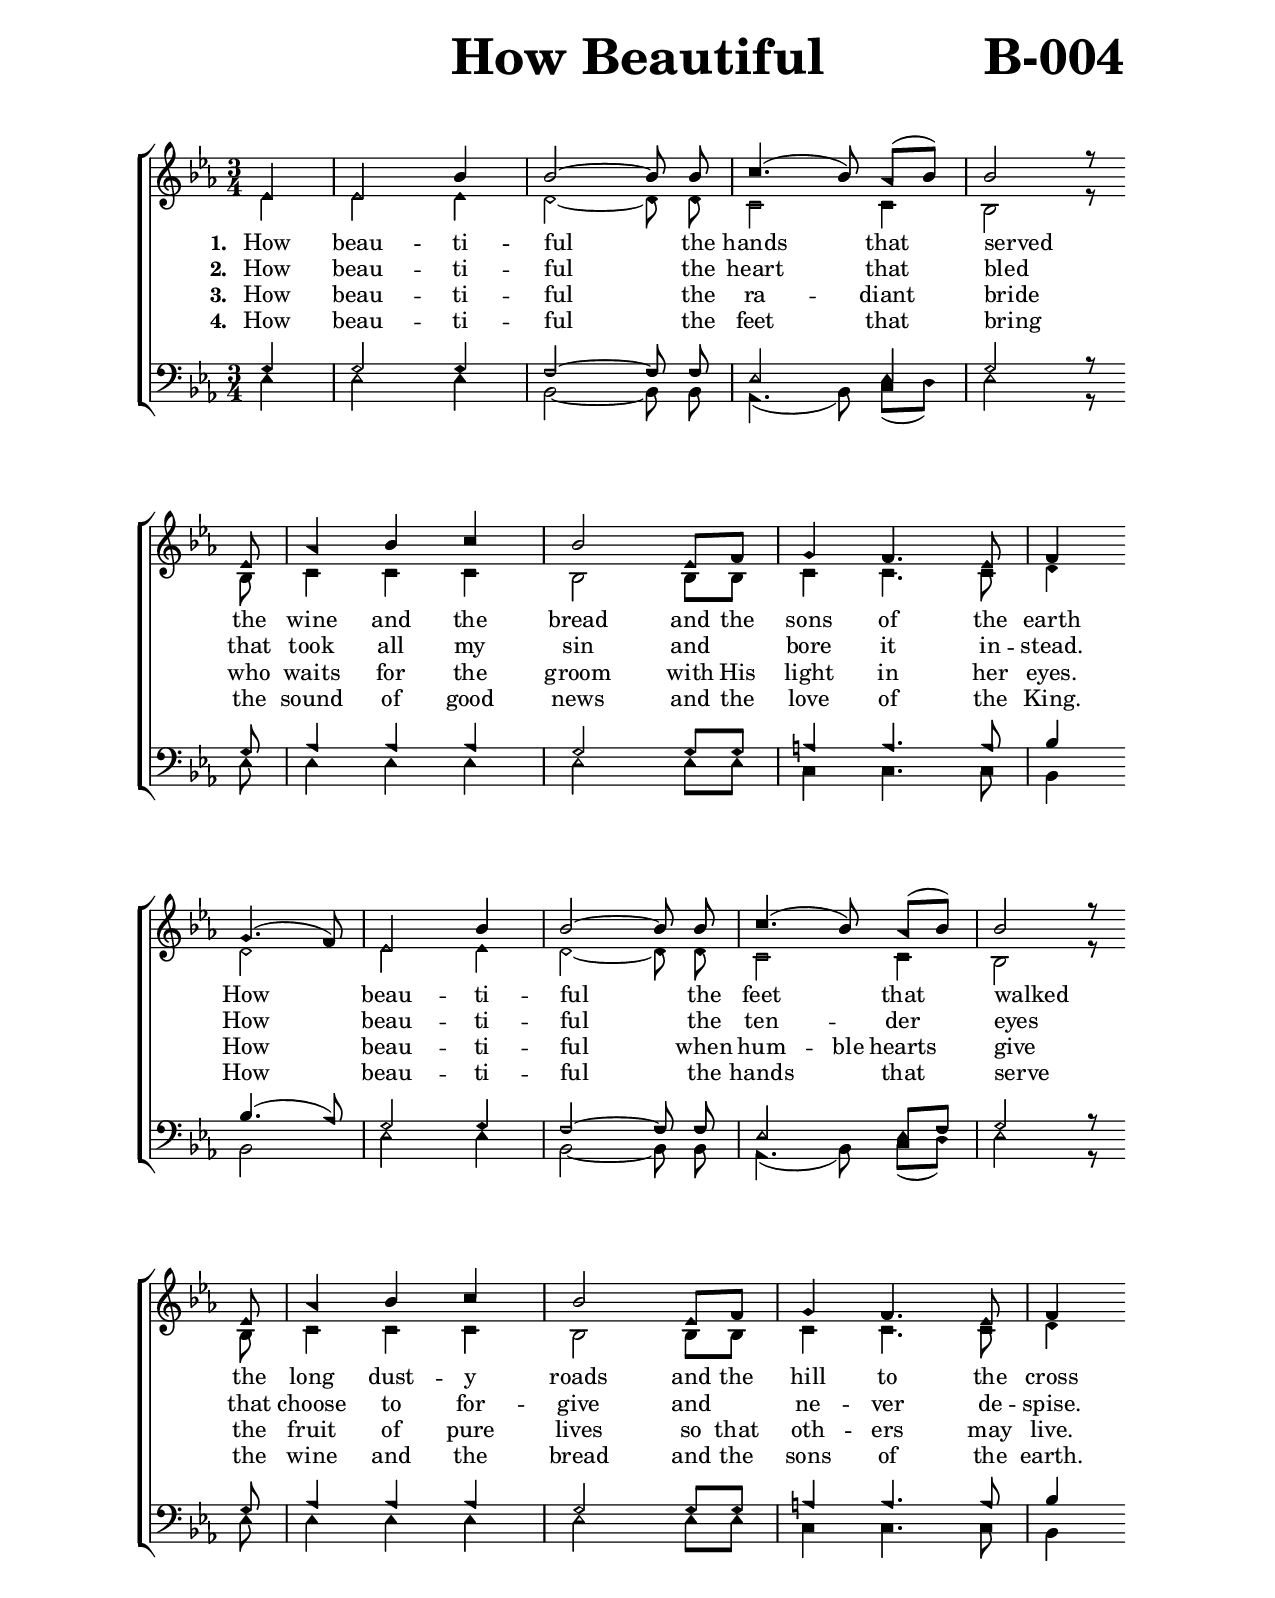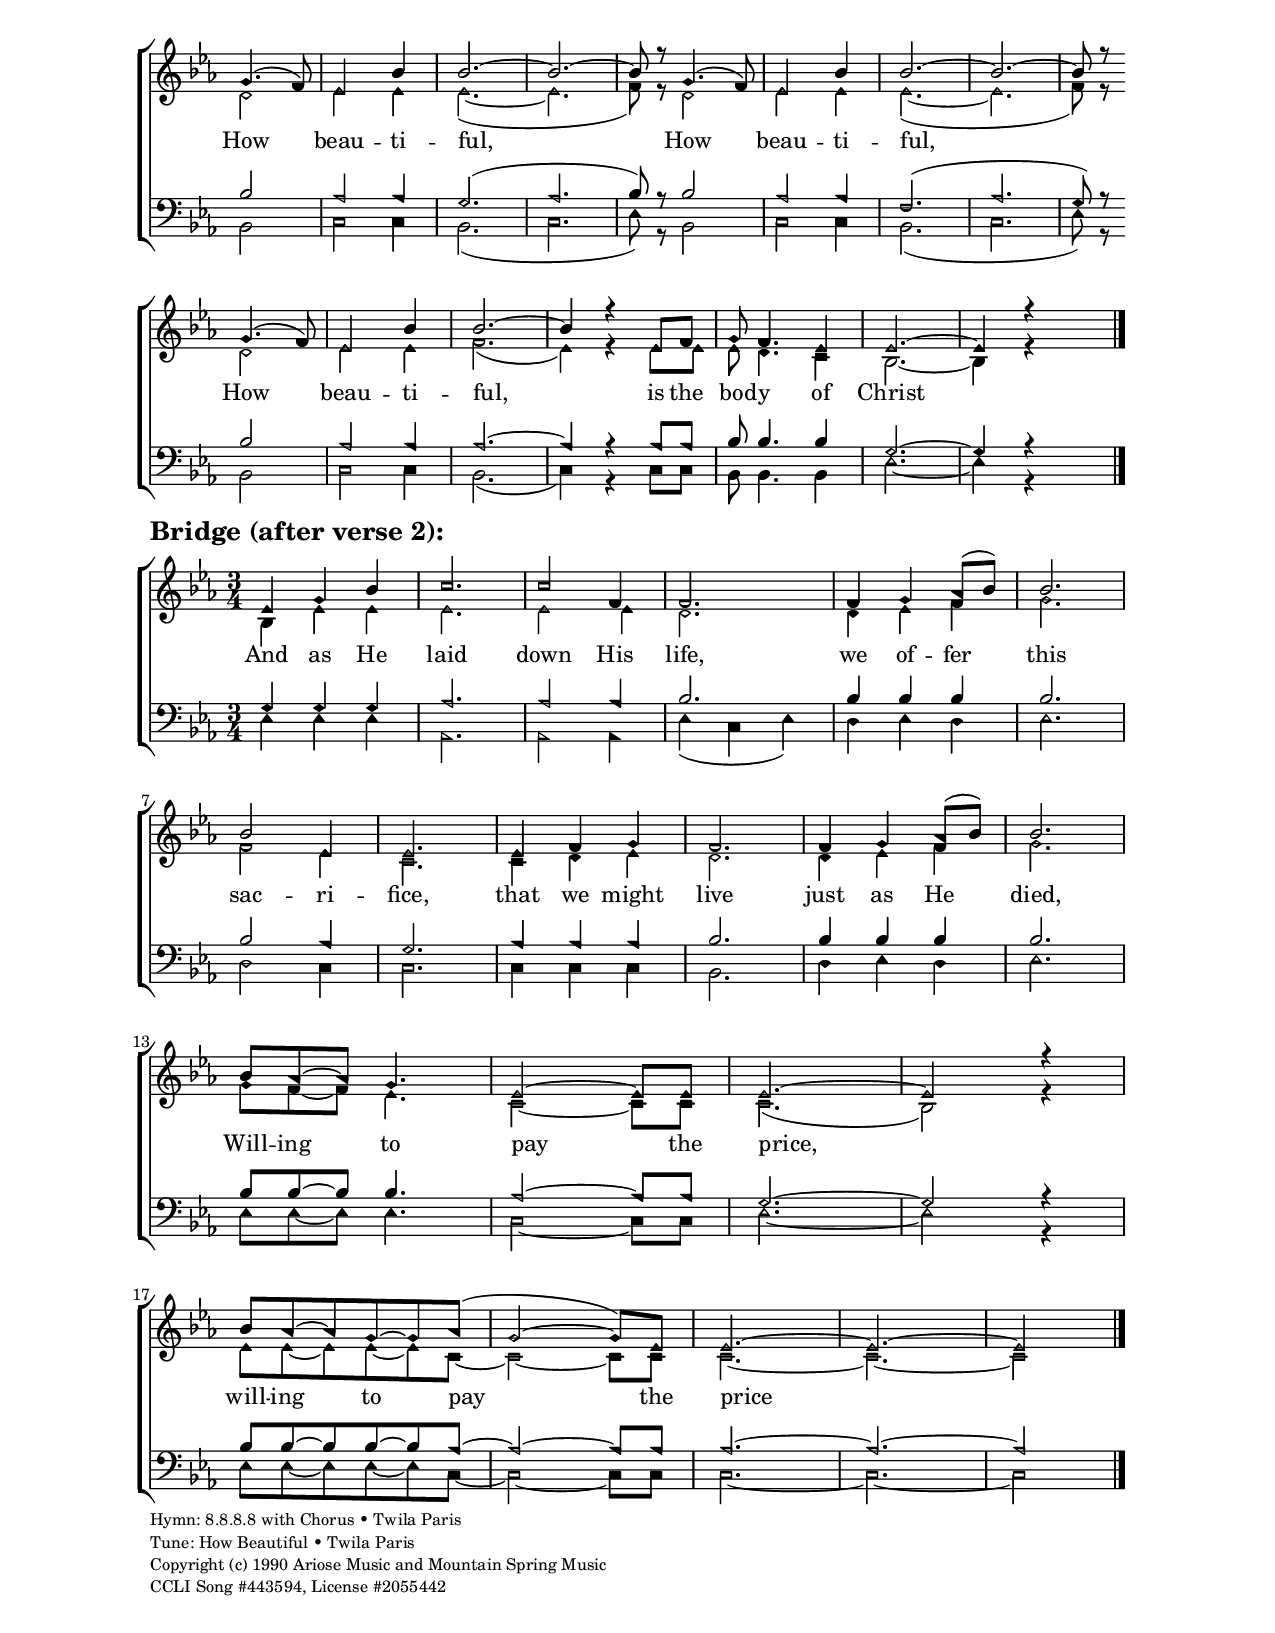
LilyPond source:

\version "2.18.2"

\version "2.18.2"

global = {
  \key ees \major
  \time 3/4
  \aikenHeads
}

\header {
  title = "How Beautiful"
  tune = "How Beautiful"
  meter = "8.8.8.8 with Chorus"
  composer = "Twila Paris"
  poet = "Twila Paris"
  songNumber = "B-004"
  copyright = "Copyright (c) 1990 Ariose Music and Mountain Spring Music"
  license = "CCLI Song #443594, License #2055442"
  scripture = \markup {
    \override #'(line-width . 60)
    \center-column {
      \vspace #4
      \abs-fontsize #24
      \italic \wordwrap-string #"Then He took the cup, gave thanks and offered it to them. - Matthew 26:26-29"
      \vspace #2
      \abs-fontsize #24
      \italic \wordwrap-string #"How beautiful are the feet of those who bring good news of good things! - Romans 10:15"
    }
  }
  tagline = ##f
}

sopranoVerse = \relative c' {
  \partial 4 ees4 \noBreak
  ees2 bes'4 \noBreak
  bes2~ bes8 \bar ""
  
  bes8 | \noBreak
  \autoBeamOff c4.( bes8) \autoBeamOn aes8( bes8) | \noBreak
  bes2 r8 \bar ""
  
  ees,8 | \noBreak
  aes4 bes4 c4 | \noBreak
  bes2 \bar ""
  
  ees,8 f8 | \noBreak
  g4 f4. ees8 | \noBreak
  f4 \bar "" \break
  
  g4.( f8) | \noBreak
  ees2 bes'4 | \noBreak
  bes2~ bes8 \bar ""
  
  bes8 | \noBreak
  \autoBeamOff c4.( bes8) \autoBeamOn aes8( bes8) | \noBreak
  bes2 r8 \bar "" \break
  
  ees,8 | \noBreak
  aes4 bes4 c4 | \noBreak
  bes2 \bar ""
  
  ees,8 f8 | \noBreak
  g4 f4. ees8 | \noBreak
  f4 \bar "" \break

  g4.( f8) | \noBreak
  ees2 bes'4 | \noBreak
  bes2.~ | \noBreak
  bes2.~ | \noBreak
  bes8 r8 \bar ""
  
  
  g4.( f8) | \noBreak
  ees2 bes'4 | \noBreak
  bes2.~ | \noBreak
  bes2.~ | \noBreak
  bes8 r8 \bar ""
  
  
  g4.( f8) | \noBreak
  ees2 bes'4 | \noBreak
  bes2.~ | \noBreak
  bes4 r4 \bar ""
  
  ees,8 f8 | \noBreak
  g8 f4. ees4 | \noBreak
  ees2.~ | \noBreak
  ees4 r4 s4 \bar "|."
}

altoVerse = \relative c' {
  % Phrase 1
  \partial 4 ees4 | \noBreak
  ees2 ees4 | \noBreak
  d2~ d8 \bar ""
  
  d8 | \noBreak
  c2 c4 | \noBreak
  bes2 r8 \bar ""
  
  bes8 | \noBreak
  c4 c4 c4 | \noBreak
  bes2 \bar ""
  
  bes8 bes8 | \noBreak
  c4 c4. c8 | \noBreak
  d4 \bar ""
  
  d2 | \noBreak
  ees2 ees4 | \noBreak
  d2~ d8 \bar ""
  
  d8 | \noBreak
  c2 c4 | \noBreak
  bes2 r8 \bar ""
  
  bes8 | \noBreak
  c4 c4 c4 | \noBreak
  bes2 \bar ""
  
  bes8 bes8 | \noBreak
  c4 c4. c8 | \noBreak
  d4 \bar ""

  d2 | \noBreak
  ees2 ees4 | \noBreak
  ees2.~( | \noBreak
  ees2. | \noBreak
  f8) r8 \bar ""
  
  d2 | \noBreak
  ees2 ees4 | \noBreak
  ees2.~( | \noBreak
  ees2. | \noBreak
  f8) r8 \bar ""
  
  d2 | \noBreak
  ees2 ees4 | \noBreak
  f2.( | \noBreak
  ees4) r4 \bar ""
  
  ees8 ees8 | \noBreak
  ees8 d4. c4 | \noBreak
  bes2.~ | \noBreak
  bes4 r4 s4 \bar "|."
}

tenorVerse = \relative c' {
  \partial 4 g4 | \noBreak
  g2 g4 | \noBreak
  f2~ f8 \bar ""
  
  f8 | \noBreak
  ees2 ees4 | \noBreak
  g2 r8 \bar ""
  
  g8 | \noBreak
  aes4 aes4 aes4 | \noBreak
  g2 \bar ""
  
  g8 g8 | \noBreak
  a4 a4. a8 | \noBreak
  bes4 \bar ""
  
  bes4.( aes8) | \noBreak
  g2 g4 | \noBreak
  f2~ f8 \bar ""
  
  f8 | \noBreak
  ees2 ees8 f8 | \noBreak
  g2 r8 \bar ""
  
  g8 | \noBreak
  aes4 aes4 aes4 | \noBreak
  g2 \bar ""
  
  g8 g8 | \noBreak
  a4 a4. a8 | \noBreak
  bes4 \bar ""

  bes2 | \noBreak
  aes2 aes4 | \noBreak
  g2.( | \noBreak
  aes2. | \noBreak
  bes8) r8 \bar ""
  
  bes2 | \noBreak
  aes2 aes4 | \noBreak
  f2.( | \noBreak
  aes2. | \noBreak
  g8) r8
  
  bes2 | \noBreak
  aes2 aes4 | \noBreak
  aes2.~ | \noBreak
  aes4 r4 \bar ""
  
  aes8 aes8 | \noBreak
  bes8 bes4. bes4 | \noBreak
  g2.~ | \noBreak
  g4 r4 s4 \bar "|."
}

bassVerse = \relative c {
  \partial 4 ees4 | \noBreak
  ees2 ees4 | \noBreak
  bes2~ bes8 \bar ""
  
  bes8 | \noBreak
  \autoBeamOff aes4.( bes8) \autoBeamOn c8( d8) | \noBreak
  ees2 r8 \bar ""
  
  ees8 | \noBreak
  ees4 ees4 ees4 | \noBreak
  ees2 \bar ""
  
  ees8 ees8 | \noBreak
  c4 c4. c8 | \noBreak
  bes4 \bar ""
  
  bes2 | \noBreak
  ees2 ees4 | \noBreak
  bes2~ bes8 \bar ""
  
  bes8 | \noBreak
  \autoBeamOff aes4.( bes8) \autoBeamOn c8( d8) | \noBreak
  ees2 r8 \bar ""
  
  ees8 | \noBreak
  ees4 ees4 ees4 | \noBreak
  ees2 \bar ""
  
  ees8 ees8 | \noBreak
  c4 c4. c8 | \noBreak
  bes4 \bar ""

  bes2 | \noBreak
  c2 c4 | \noBreak
  bes2.( | \noBreak
  c2. | \noBreak
  ees8) r8 \bar ""
  
  bes2 | \noBreak
  c2 c4 | \noBreak
  bes2.( | \noBreak
  c2. | \noBreak
  ees8) r8 \bar ""
  
  bes2 | \noBreak
  c2 c4 | \noBreak
  bes2.( | \noBreak
  c4) r4 \bar ""
  
  c8 c8 | \noBreak
  bes8 bes4. bes4 | \noBreak
  ees2.~ | \noBreak
  ees4 r4 s4 \bar "|."
}

sopranoBridge = \relative c' {
  ees4 g4 bes4 | \noBreak
  c2. |

  c2 f,4 | \noBreak
  f2. |
  
  f4 g4 aes8( bes8) | \noBreak
  bes2. |
  
  bes2 ees,4 | \noBreak
  ees2. |
  
  ees4 f4 g4 | \noBreak
  f2. |
  
  f4 g4 aes8( bes8) | \noBreak
  bes2. | \break
  
  bes8 aes8~ aes8 g4. | \noBreak
  ees2~ ees8 ees8 | \noBreak
  ees2.~ | \noBreak
  ees2 r4 | \break
  
  bes'8 aes8~ aes8 g8~ g8 aes8( | \noBreak
  g2~ g8) ees8 | \noBreak
  ees2.~ | \noBreak
  ees2.~ | \noBreak
  ees2 \bar "|."
}

altoBridge = \relative c' {
  bes4 ees4 ees4 | \noBreak
  ees2. |
  
  ees2 ees4 | \noBreak
  d2. |
  
  d4 ees4 f4 | \noBreak
  g2. |
  
  f2 ees4 | \noBreak
  c2. |
  
  c4 d4 ees4 | \noBreak
  d2. |
  
  d4 ees4 f4 | \noBreak
  g2. |
  
  g8 f8~ f8 ees4. | \noBreak
  c2~ c8 c8 | \noBreak
  c2.( | \noBreak
  bes2) r4 |
  
  ees8 ees8~ ees8 ees8~ ees8 c8~ | \noBreak
  c2~ c8 c8 | \noBreak
  c2.~ | \noBreak
  c2.~ | \noBreak
  c2 \bar "|."
}

tenorBridge = \relative c' {
  g4 g4 g4 | \noBreak
  aes2. |
  
  aes2 aes4 | \noBreak
  bes2. |
  
  bes4 bes4 bes4 | \noBreak
  bes2. |
  
  bes2 aes4 | \noBreak
  g2. |
  
  aes4 aes4 aes4 | \noBreak
  bes2. |
  
  bes4 bes4 bes4 | \noBreak
  bes2. |
  
  bes8 bes8~ bes8 bes4. | \noBreak
  aes2~ aes8 aes8 | \noBreak
  g2.~ | \noBreak
  g2 r4 |
  
  bes8 bes8~ bes8 bes8~ bes8 aes8~ | \noBreak
  aes2~ aes8 aes8 | \noBreak
  aes2.~ | \noBreak
  aes2.~ | \noBreak
  aes2 \bar "|."
}

bassBridge = \relative c {
  ees4 ees4 ees4 | \noBreak
  aes,2. |
  
  aes2 aes4 | \noBreak
  ees'4( c4 ees4) |
  
  d4 ees4 d4 | \noBreak
  ees2. |
  
  d2 c4 | \noBreak
  c2. |
  
  c4 c4 c4 | \noBreak
  bes2. |
  
  d4 ees4 d4 | \noBreak
  ees2. |
  
  ees8 ees8~ ees8 ees4. | \noBreak
  c2~ c8 c8 | \noBreak
  ees2.~ | \noBreak
  ees2 r4 |
  
  ees8 ees8~ ees8 ees8~ ees8 c8~ | \noBreak
  c2~ c8 c8 | \noBreak
  c2.~ | \noBreak
  c2.~ | \noBreak
  c2 \bar "|."
}

verseOne = \lyricmode {
  \set stanza = "1. "
  How4 beau2 -- ti4 -- ful2 " "8
  the8 hands2 that4 served2 " "8
  the8 wine4 and4 the4 bread2
  and8 the8 sons4 of4. the8 earth4
  How2 beau2 -- ti4 -- ful2 " "8
  the8 feet2 that4 walked2 " "8
  the8 long4 dust4 -- y4 roads2
  and8 the8 hill4 to4. the8 cross4
}

verseTwo = \lyricmode {
  \set stanza = "2. "
  How4 beau2 -- ti4 -- ful2 " "8
  the8 heart2 that4 bled2 " "8
  that8 took4 all4 my4 sin2
  and4 bore4 it4. in8 -- stead.4
  How2 beau2 -- ti4 -- ful2 " "8
  the8 ten2 -- der4 eyes2 " "8
  that8 choose4 to4 for4 -- give2
  and4 ne4 -- ver4. de8 -- spise.4
}

verseThree = \lyricmode {
  \set stanza = "3. "
  How4 beau2 -- ti4 -- ful2 " "8
  the8 ra2 -- diant4 bride2 " "8
  who8 waits4 for4 the4 groom2
  with8 His8 light4 in4. her8 eyes.4
  How2 beau2 -- ti4 -- ful2 " "8
  when8 hum4. -- ble8 hearts4 give2 " "8
  the8 fruit4 of4 pure4 lives2
  so8 that8 oth4 -- ers4. may8 live.4
}

verseFour = \lyricmode {
  \set stanza = "4. "
  How4 beau2 -- ti4 -- ful2 " "8
  the8 feet2 that4 bring2 " "8
  the8 sound4 of4 good4 news2
  and8 the8 love4 of4. the8 King.4
  How2 beau2 -- ti4 -- ful2 " "8
  the8 hands2 that4 serve2 " "8
  the8 wine4 and4 the4 bread2
  and8 the8 sons4 of4. the8 earth.4
}

verseCommon = \lyricmode {
  How2 beau2 -- ti4 -- ful,2. " "2. " "4
  How2 beau2 -- ti4 -- ful,2. " "2. " "4
  How2 beau2 -- ti4 -- ful,2. " "2
  is8 the8 bod8 -- y4. of4 Christ1
}

bridgeLyrics = \lyricmode {
  And4 as4 He4 laid2. down2 His4 life,2.
  we4 of4 -- fer4 this2. sac2 -- ri4 -- fice,2.
  that4 we4 might4 live2. just4 as4 He4 died,2.
  Will8 -- ing4 to4. pay2 " "8 the8 price,2. " "2.
  will8 -- ing4 to4 pay2 " "4 the8 price2. " "2. " "2
}


%
% Adjust the staff size to adjust the basic font size of the words and music.
%
#(set-global-staff-size 18)

% Standard full page format.
\book {
  \paper {
    #(set-paper-size "letter")
    
    %
    % Turn on to see spacing details while you tweek the layout
    %
    % annotate-spacing = ##t
    
    %
    % Various variables that can be used to tweak vertical spacing
    %
    system-system-spacing #'basic-distance = #4
    system-system-spacing #'minimum-distance = #4
    score-markup-spacing #'basic-distance = #0
    markup-system-spacing #'basic-distance = #0
    
    indent = 0
    left-margin = 1\in
    right-margin = 1\in
    top-margin = 0.3\in
    bottom-margin = 0.25\in
    print-page-number = ##f
    oddFooterMarkup = \markup {
      \fontsize #-2
      \on-the-fly \last-page {
        \column {
          \line {
            "Hymn:"
            \fromproperty #'header:meter
            \char ##x2022
            \fromproperty #'header:poet
          }
          \line {
            "Tune:"
            \fromproperty #'header:tune
            \char ##x2022
            \fromproperty #'header:composer
%            \char ##x2022 "arr. "
%            \fromproperty #'header:arranger
          }
          \line {
            \fromproperty #'header:copyright
          }
          \line {
            \fromproperty #'header:license
          }
%          \vspace #0.25
%          \line {
%            "Engraved using Lilypond (www.lilypond.org) for www.acapellaworship.org.  PDF "
%          }
%          \line {
%            "This hymn may be freely copied and distributed and we encourage its use in congregational acapella singing in worship everywhere."
%          }
        }
      }
    }
    bookTitleMarkup = \markup {
      \override #'(baseline-skip . 3.5)
      \column {
        \fill-line { \fromproperty #'header:dedication }
        \override #'(baseline-skip . 3.5)
        \column {
          \abs-fontsize #24
          \bold
          \fill-line {
            ""
            \fromproperty #'header:title
            \fromproperty #'header:songNumber
          }
          \fill-line {
            \large \bold
            \fromproperty #'header:subtitle
          }
          \fill-line {
            \smaller \bold
            \fromproperty #'header:subsubtitle
          }
          \vspace #2
        }
      }
    }
  }

  \score {
    % Verses Section
    \context ChoirStaff <<
      \context Staff = upper <<
        \context Voice = sopranos {
          \voiceOne {
            \global
            \sopranoVerse
          }
        }
        \context Voice = altos {
          \voiceTwo {
            \global
            \altoVerse
          }
        }
        \context Lyrics = one { \verseOne \verseCommon }
        \context Lyrics = two { \verseTwo }
        \context Lyrics = three { \verseThree }
        \context Lyrics = four { \verseFour }
      >>
      \context Staff = lower <<
        \clef bass
        \context Voice = tenors {
          \voiceOne {
            \global
            \tenorVerse
          }
        }
        \context Voice = basses {
          \voiceTwo {
            \global
            \bassVerse
          }
        }
      >>
    >>
      
    \layout {
      ragged-last = ##f
    }
  }
  \markup {	
    \huge \bold "Bridge (after verse 2):"
  }
  \score {
    \context ChoirStaff <<
      \context Staff = upper <<
        \context Voice = sopranos {
          \voiceOne {
            \global
            \sopranoBridge
          }
        }
        \context Voice = altos {
          \voiceTwo {
            \global
            \altoBridge
          }
        }
        \context Lyrics = bridge { \bridgeLyrics }
      >>
      \context Staff = lower <<
        \clef bass
        \context Voice = tenors {
          \voiceOne {
            \global
            \tenorBridge
          }
        }
        \context Voice = basses {
          \voiceTwo {
            \global
            \bassBridge
          }
        }
      >>
    >>
    \layout {}
  }
  %
  % Extra additional score containing all the music so we can have a single MIDI file
  %
  \score {
    \context ChoirStaff <<
      \context Staff = upper <<
        \context Voice = sopranos {
          \voiceOne {
            \global
%            \partial 4
            \sopranoVerse \sopranoBridge
%            \sopranoChorus
          }
        }
        \context Voice = altos {
          \voiceTwo {
            \global
%            \partial 4
            \altoVerse \altoBridge
%            \altoChorus
          }
        }
      >>
      \context Staff = lower <<
        \clef bass
        \context Voice = tenors {
          \voiceOne {
            \global
%            \partial 4
            \tenorVerse \tenorBridge
%            \tenorChorus
          }
        }
        \context Voice = basses {
          \voiceTwo {
            \global
%            \partial 4
            \bassVerse \bassBridge
%            \bassChorus
          }
        }
      >>
    >>
    \midi {
      \context {
        \Staff
        \remove "Staff_performer"
      }
      \context {
        \Voice
          \consists "Staff_performer"
      }
      \tempo 4 = 110
    }
  }
}